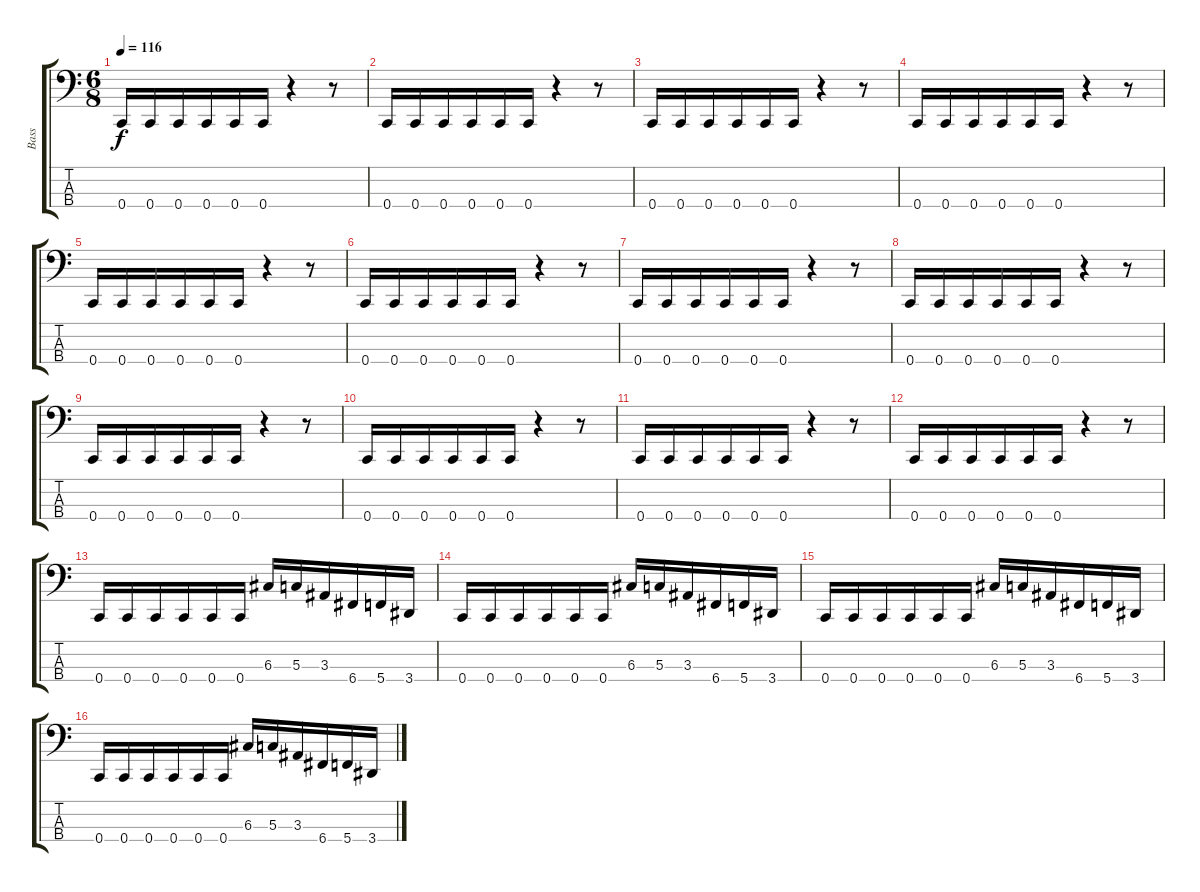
\track ("Bass" "Bass") {instrument electricbassfinger}
\staff {score tabs}
\tuning (F2 C2 G1 C1) {hide}
\ts (6 8)
\tempo 116
\clef f4
\ks c
0.4.16{dy f} 0.4.16 0.4.16 0.4.16 0.4.16 0.4.16 r.4 r.8 |
0.4.16 0.4.16 0.4.16 0.4.16 0.4.16 0.4.16 r.4 r.8 |
0.4.16 0.4.16 0.4.16 0.4.16 0.4.16 0.4.16 r.4 r.8 |
0.4.16 0.4.16 0.4.16 0.4.16 0.4.16 0.4.16 r.4 r.8 |
0.4.16 0.4.16 0.4.16 0.4.16 0.4.16 0.4.16 r.4 r.8 |
0.4.16 0.4.16 0.4.16 0.4.16 0.4.16 0.4.16 r.4 r.8 |
0.4.16 0.4.16 0.4.16 0.4.16 0.4.16 0.4.16 r.4 r.8 |
0.4.16 0.4.16 0.4.16 0.4.16 0.4.16 0.4.16 r.4 r.8 |
0.4.16 0.4.16 0.4.16 0.4.16 0.4.16 0.4.16 r.4 r.8 |
0.4.16 0.4.16 0.4.16 0.4.16 0.4.16 0.4.16 r.4 r.8 |
0.4.16 0.4.16 0.4.16 0.4.16 0.4.16 0.4.16 r.4 r.8 |
0.4.16 0.4.16 0.4.16 0.4.16 0.4.16 0.4.16 r.4 r.8 |
\section ("" "")
0.4.16 0.4.16 0.4.16 0.4.16 0.4.16 0.4.16 6.3.16 5.3.16 3.3.16 6.4.16 5.4.16 3.4.16 |
0.4.16 0.4.16 0.4.16 0.4.16 0.4.16 0.4.16 6.3.16 5.3.16 3.3.16 6.4.16 5.4.16 3.4.16 |
0.4.16 0.4.16 0.4.16 0.4.16 0.4.16 0.4.16 6.3.16 5.3.16 3.3.16 6.4.16 5.4.16 3.4.16 |
0.4.16 0.4.16 0.4.16 0.4.16 0.4.16 0.4.16 6.3.16 5.3.16 3.3.16 6.4.16 5.4.16 3.4.16
